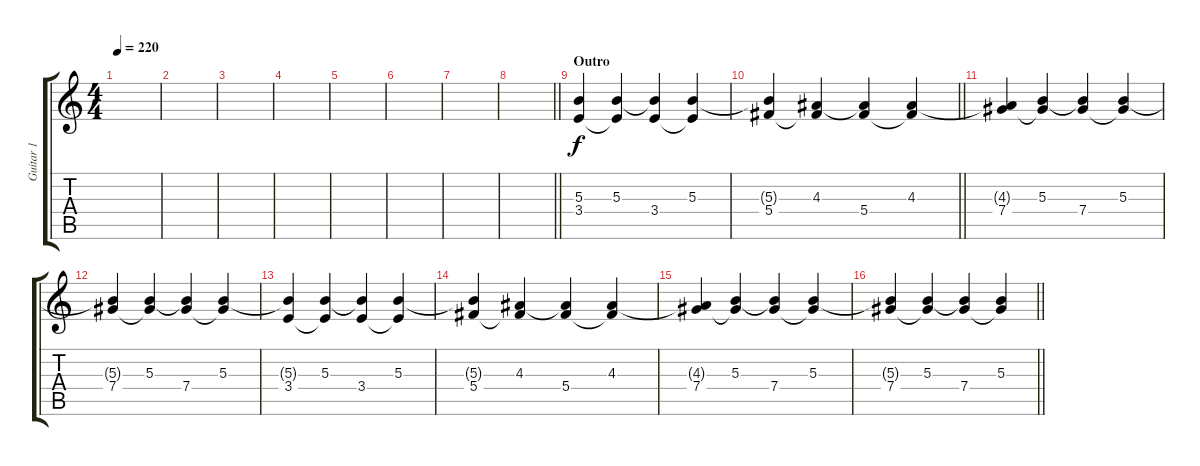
\track ("Guitar 1" "Guitar 1") {instrument acousticguitarsteel}
\staff {score tabs}
\tuning (Eb4 Bb3 Gb3 Db3 Ab2 Db2) {hide}
\ts (4 4)
\tempo 220
\clef g2
\ks c
|
|
|
|
|
|
|
\barLineRight lightlight
|
\section ("" "Outro")
(5.3 3.4).4 (5.3 3.4{t}).4 (5.3{t} 3.4).4 (5.3 3.4{t}).4 |
\barLineRight lightlight
(5.3{t} 5.4).4 (4.3 5.4{t}).4 (4.3{t} 5.4).4 (4.3 5.4{t}).4 |
(4.3{t} 7.4).4 (5.3 7.4{t}).4 (5.3{t} 7.4).4 (5.3 7.4{t}).4 |
(5.3{t} 7.4).4 (5.3 7.4{t}).4 (5.3{t} 7.4).4 (5.3 7.4{t}).4 |
(5.3{t} 3.4).4 (5.3 3.4{t}).4 (5.3{t} 3.4).4 (5.3 3.4{t}).4 |
(5.3{t} 5.4).4 (4.3 5.4{t}).4 (4.3{t} 5.4).4 (4.3 5.4{t}).4 |
(4.3{t} 7.4).4 (5.3 7.4{t}).4 (5.3{t} 7.4).4 (5.3 7.4{t}).4 |
\barLineRight lightlight
(5.3{t} 7.4).4 (5.3 7.4{t}).4 (5.3{t} 7.4).4 (5.3 7.4{t}).4
